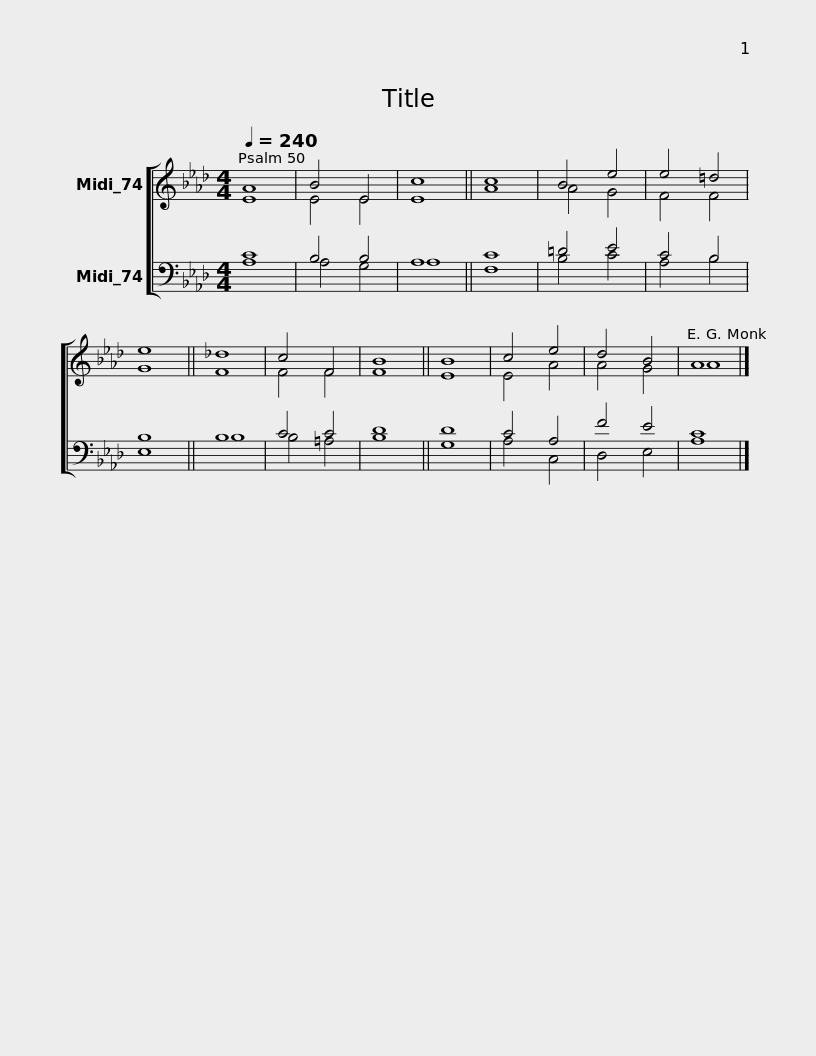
X:1
%%score [ ( 1 2 ) ( 3 4 ) ]
L:1/8
Q:1/4=240
M:4/4
I:linebreak $
K:Ab
V:1 treble
V:2 treble
V:3 bass
V:4 bass
V:1
 A8 | B4 E4 | c8 || c8 | B4 e4 | %5
 e4 =d4 | e8 || _d8 | c4 F4 | B8 || %10
 B8 | c4 e4 | d4 B4 | A8 |] %14
V:2
 E8 | E4 E4 | E8 || A8 | A4 G4 | %5
 F4 F4 | G8 || F8 | F4 F4 | F8 || %10
 E8 | E4 A4 | A4 G4 | A8 |] %14
V:3
 C8 | B,4 B,4 | A,8 || C8 | =D4 E4 | %5
 C4 B,4 | B,8 || B,8 | C4 C4 | D8 || %10
 D8 | C4 A,4 | F4 E4 | C8 |] %14
V:4
 A,8 | A,4 G,4 | A,8 || F,8 | B,4 C4 | %5
 A,4 B,4 | E,8 || B,8 | B,4 =A,4 | B,8 || %10
 G,8 | A,4 C,4 | D,4 E,4 | A,8 |] %14
